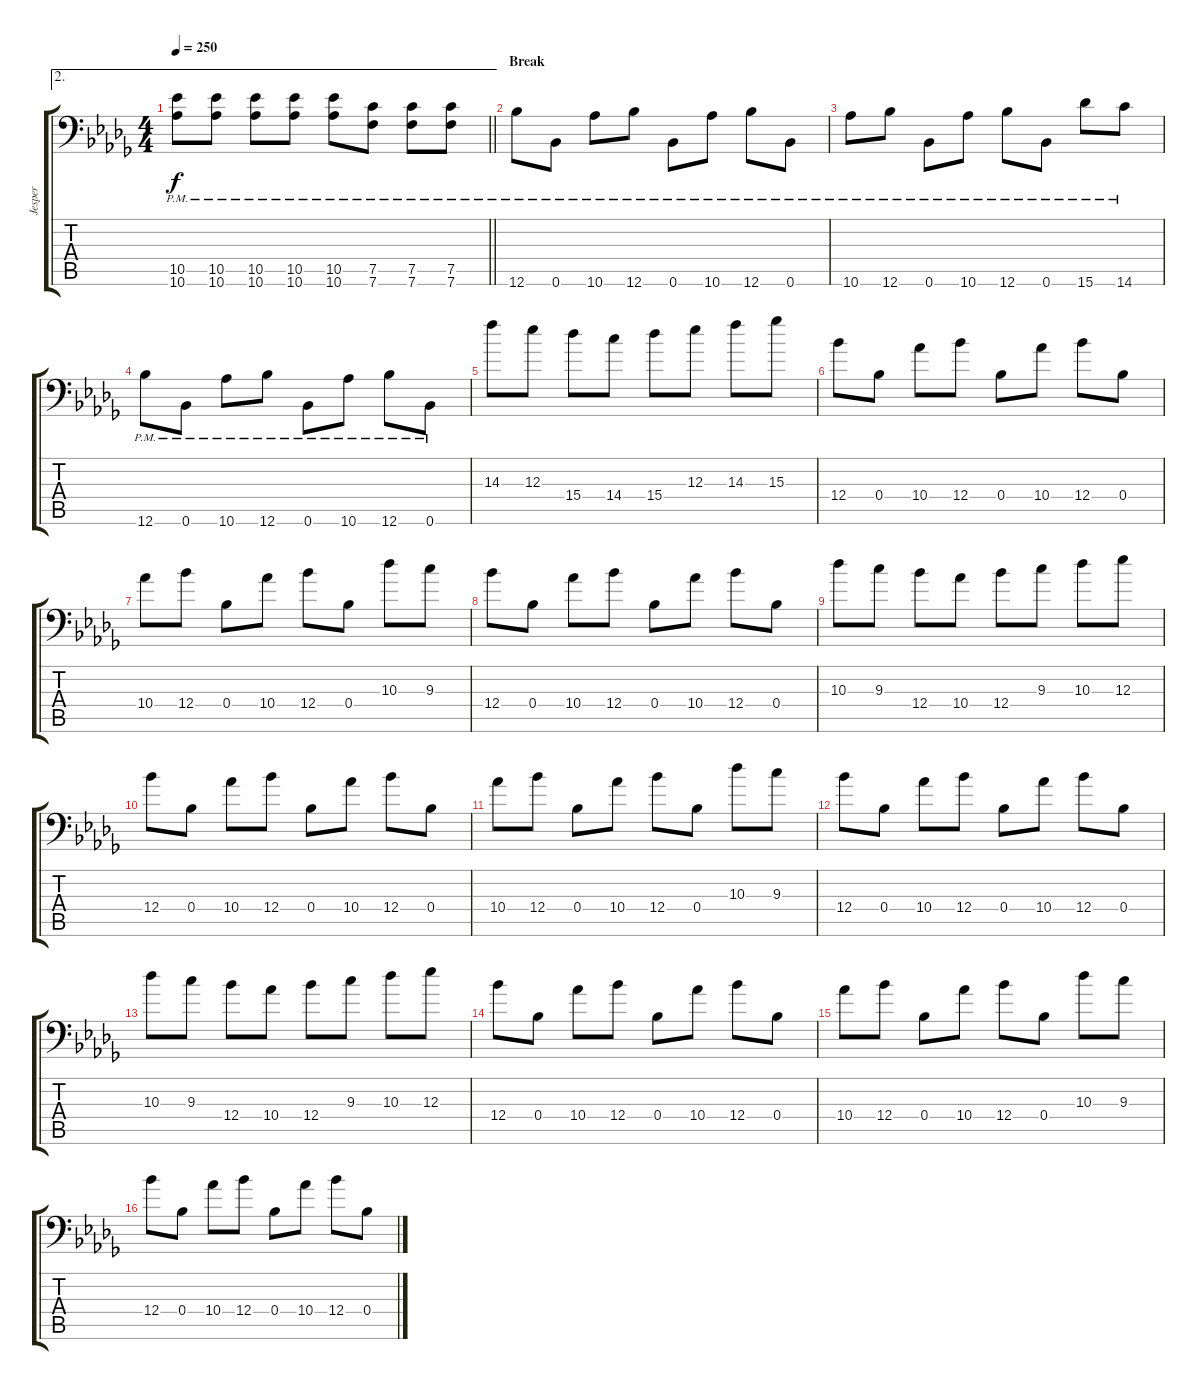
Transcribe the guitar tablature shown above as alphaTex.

\track ("Jesper" "Jesper") {instrument distortionguitar}
\staff {score tabs}
\tuning (C4 G3 Eb3 Bb2 F2 Bb1) {hide}
\ae 2
\ts (4 4)
\tempo 250
\clef f4
\barLineRight lightlight
\ks bbminor
(10.5{pm} 10.6{pm}).8{dy f} (10.5{pm} 10.6{pm}).8 (10.5{pm} 10.6{pm}).8 (10.5{pm} 10.6{pm}).8 (10.5{pm} 10.6{pm}).8 (7.5{pm} 7.6{pm}).8 (7.5{pm} 7.6{pm}).8 (7.5{pm} 7.6{pm}).8 |
\section ("" "Break")
12.6{pm}.8 0.6{pm}.8 10.6{pm}.8 12.6{pm}.8 0.6{pm}.8 10.6{pm}.8 12.6{pm}.8 0.6{pm}.8 |
10.6{pm}.8 12.6{pm}.8 0.6{pm}.8 10.6{pm}.8 12.6{pm}.8 0.6{pm}.8 15.6{pm}.8 14.6{pm}.8 |
12.6{pm}.8 0.6{pm}.8 10.6{pm}.8 12.6{pm}.8 0.6{pm}.8 10.6{pm}.8 12.6{pm}.8 0.6{pm}.8 |
14.3.8 12.3.8 15.4.8 14.4.8 15.4.8 12.3.8 14.3.8 15.3.8 |
12.4.8 0.4.8 10.4.8 12.4.8 0.4.8 10.4.8 12.4.8 0.4.8 |
10.4.8 12.4.8 0.4.8 10.4.8 12.4.8 0.4.8 10.3.8 9.3.8 |
12.4.8 0.4.8 10.4.8 12.4.8 0.4.8 10.4.8 12.4.8 0.4.8 |
10.3.8 9.3.8 12.4.8 10.4.8 12.4.8 9.3.8 10.3.8 12.3.8 |
12.4.8 0.4.8 10.4.8 12.4.8 0.4.8 10.4.8 12.4.8 0.4.8 |
10.4.8 12.4.8 0.4.8 10.4.8 12.4.8 0.4.8 10.3.8 9.3.8 |
12.4.8 0.4.8 10.4.8 12.4.8 0.4.8 10.4.8 12.4.8 0.4.8 |
10.3.8 9.3.8 12.4.8 10.4.8 12.4.8 9.3.8 10.3.8 12.3.8 |
12.4.8 0.4.8 10.4.8 12.4.8 0.4.8 10.4.8 12.4.8 0.4.8 |
10.4.8 12.4.8 0.4.8 10.4.8 12.4.8 0.4.8 10.3.8 9.3.8 |
12.4.8 0.4.8 10.4.8 12.4.8 0.4.8 10.4.8 12.4.8 0.4.8
